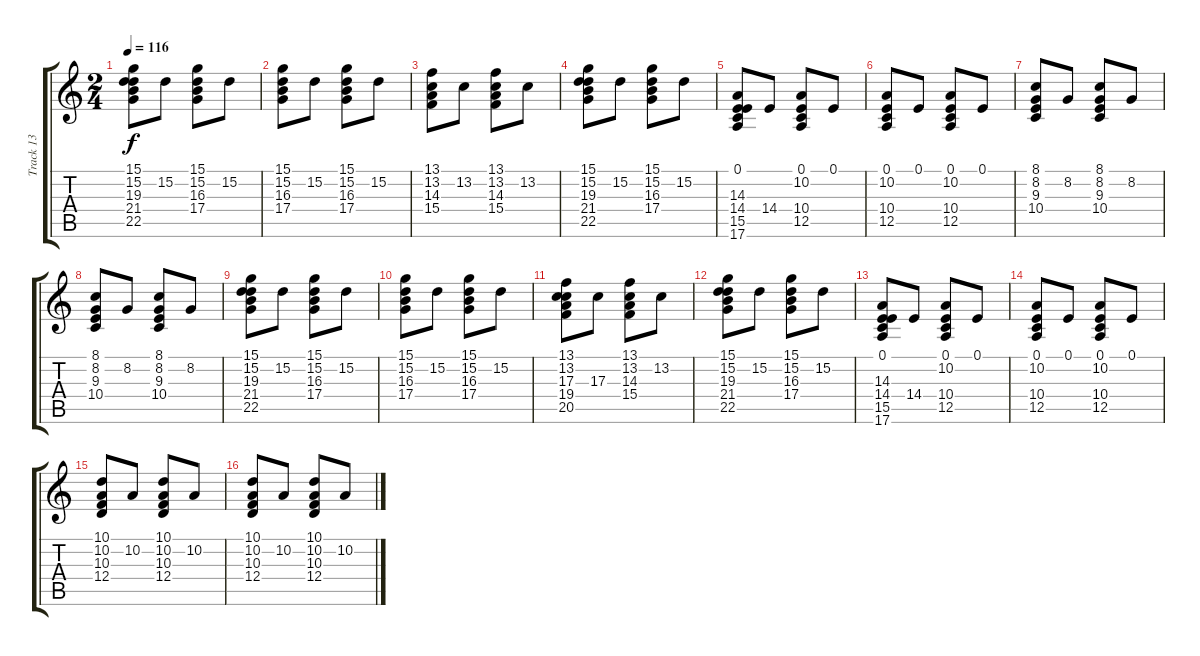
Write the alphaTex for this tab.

\track ("Track 13" "Track 13") {instrument acousticgrandpiano}
\staff {score tabs}
\tuning (E4 B3 G3 D3 A2 E2) {hide}
\ts (2 4)
\tempo 116
\clef g2
\ks c
(15.1 15.2 19.3 21.4 22.5).8{dy f} 15.2.8 (15.1 15.2 16.3 17.4).8 15.2.8 |
(15.1 15.2 16.3 17.4).8 15.2.8 (15.1 15.2 16.3 17.4).8 15.2.8 |
(13.1 13.2 14.3 15.4).8 13.2.8 (13.1 13.2 14.3 15.4).8 13.2.8 |
(15.1 15.2 19.3 21.4 22.5).8 15.2.8 (15.1 15.2 16.3 17.4).8 15.2.8 |
(0.1 14.3 14.4 15.5 17.6).8 14.4.8 (0.1 10.2 10.4 12.5).8 0.1.8 |
(0.1 10.2 10.4 12.5).8 0.1.8 (0.1 10.2 10.4 12.5).8 0.1.8 |
(8.1 8.2 9.3 10.4).8 8.2.8 (8.1 8.2 9.3 10.4).8 8.2.8 |
(8.1 8.2 9.3 10.4).8 8.2.8 (8.1 8.2 9.3 10.4).8 8.2.8 |
(15.1 15.2 19.3 21.4 22.5).8 15.2.8 (15.1 15.2 16.3 17.4).8 15.2.8 |
(15.1 15.2 16.3 17.4).8 15.2.8 (15.1 15.2 16.3 17.4).8 15.2.8 |
(13.1 13.2 17.3 19.4 20.5).8 17.3.8 (13.1 13.2 14.3 15.4).8 13.2.8 |
(15.1 15.2 19.3 21.4 22.5).8 15.2.8 (15.1 15.2 16.3 17.4).8 15.2.8 |
(0.1 14.3 14.4 15.5 17.6).8 14.4.8 (0.1 10.2 10.4 12.5).8 0.1.8 |
(0.1 10.2 10.4 12.5).8 0.1.8 (0.1 10.2 10.4 12.5).8 0.1.8 |
(10.1 10.2 10.3 12.4).8 10.2.8 (10.1 10.2 10.3 12.4).8 10.2.8 |
(10.1 10.2 10.3 12.4).8 10.2.8 (10.1 10.2 10.3 12.4).8 10.2.8
